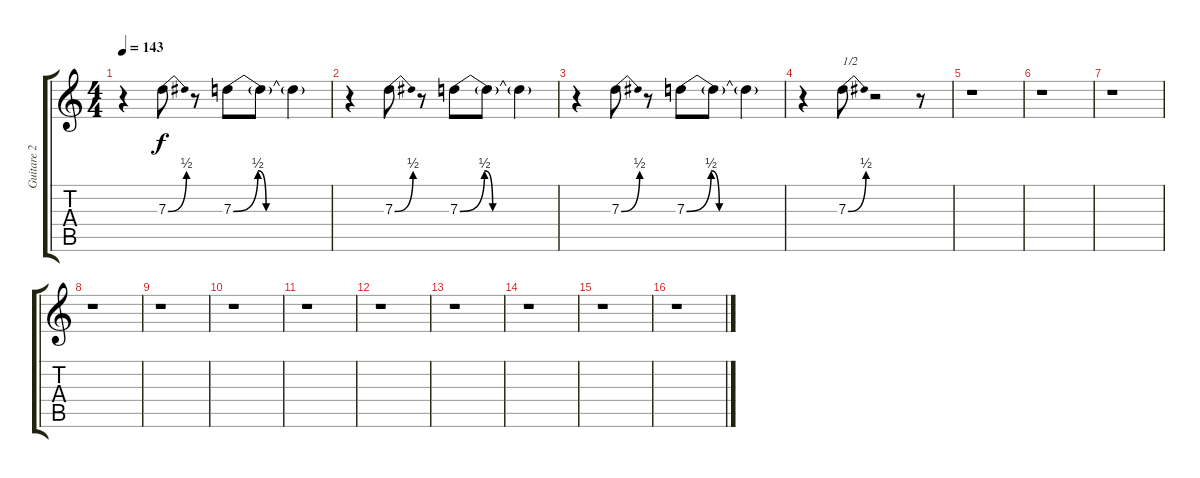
\track ("Guitare 2" "Guitare 2") {instrument overdrivenguitar}
\staff {score tabs}
\tuning (E4 B3 G3 D3 A2 E2) {hide}
\ts (4 4)
\tempo 143
\clef g2
\ks c
r.4{dy f} 7.3{be (bend 0 0 60 2)}.8 r.8 7.3{be (custom 0 0 15 2 20 0 60 0)}.8 7.3{t}.8 7.3{t}.4 |
r.4 7.3{be (bend 0 0 60 2)}.8 r.8 7.3{be (custom 0 0 15 2 20 0 60 0)}.8 7.3{t}.8 7.3{t}.4 |
r.4 7.3{be (bend 0 0 60 2)}.8 r.8 7.3{be (custom 0 0 15 2 20 0 60 0)}.8 7.3{t}.8 7.3{t}.4 |
r.4 7.3{be (bend 0 0 60 2)}.8{txt "1/2"} r.2 r.8 |
r.1 |
r.1 |
r.1 |
r.1 |
r.1 |
r.1 |
r.1 |
r.1 |
r.1 |
r.1 |
r.1 |
r.1
